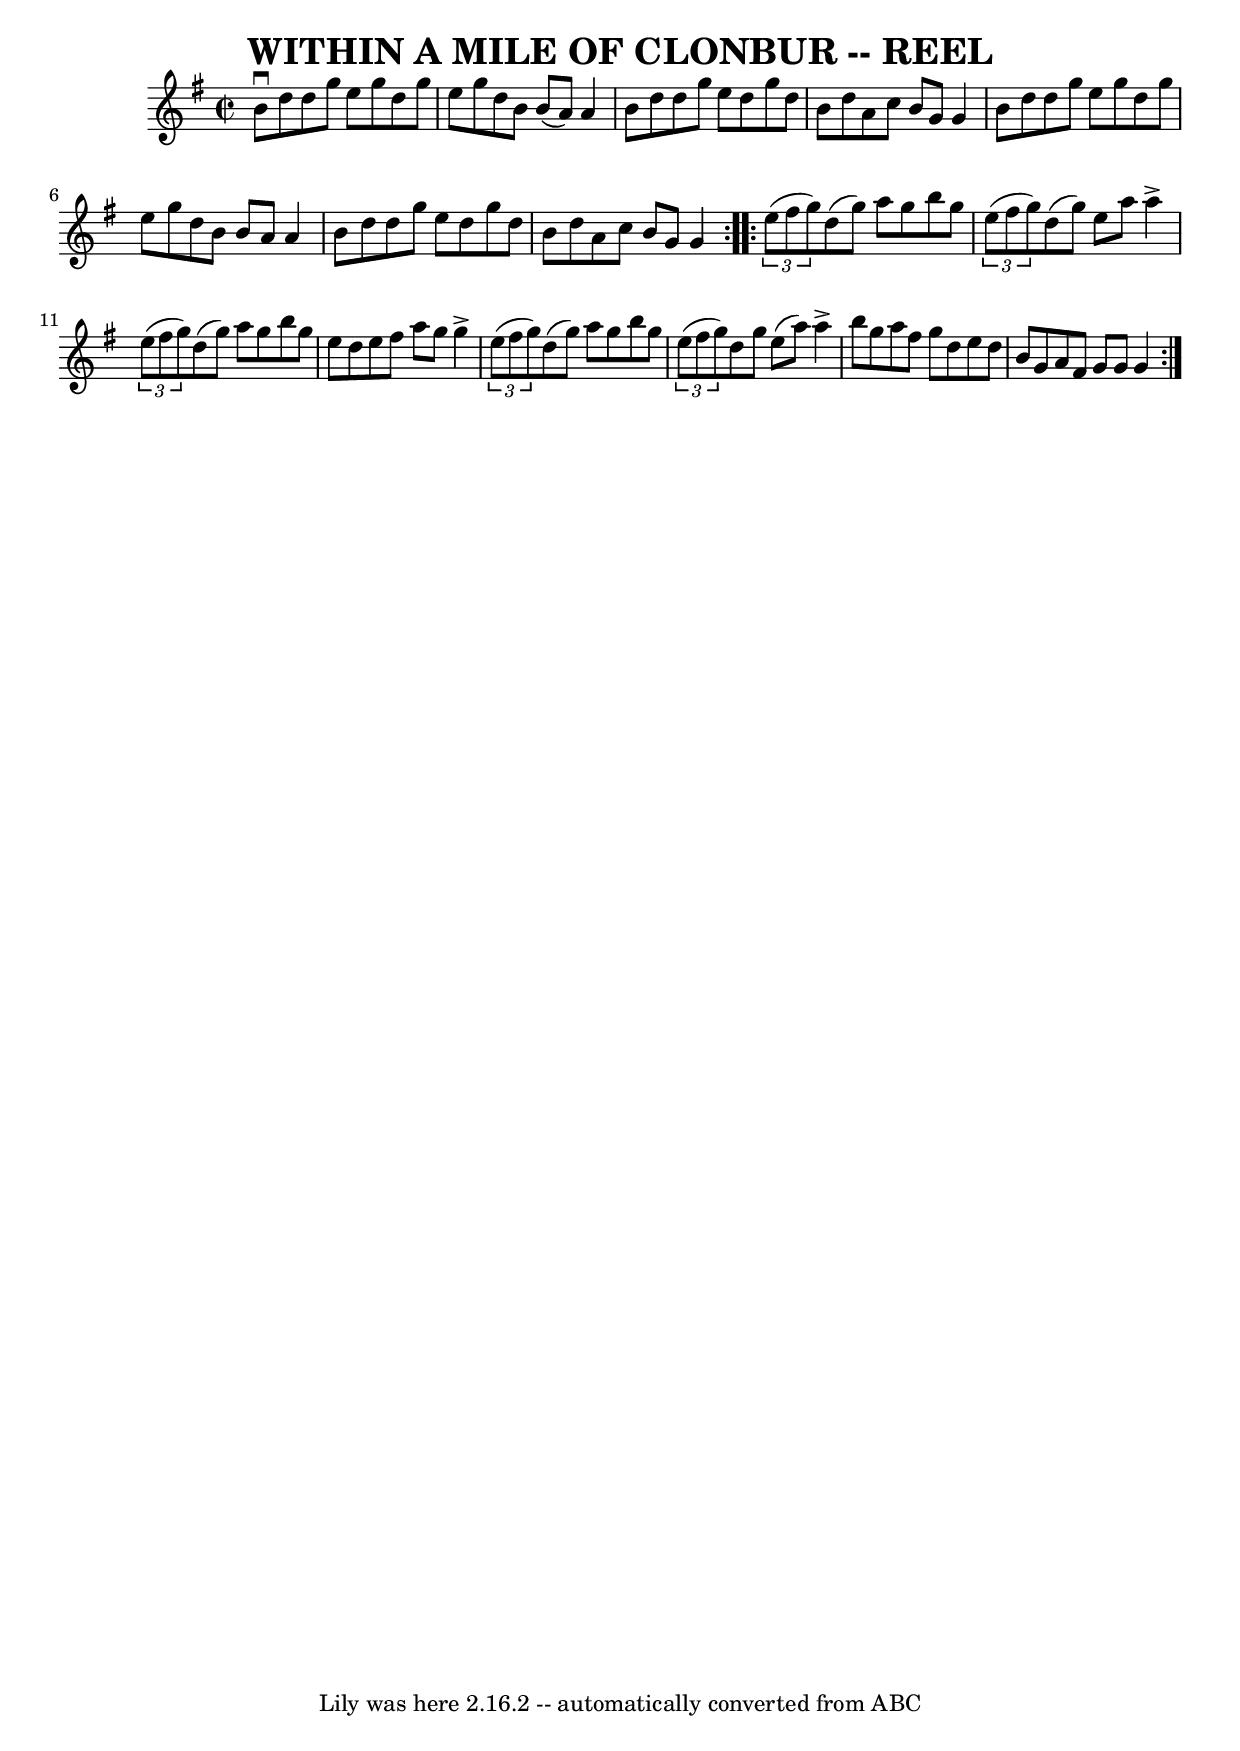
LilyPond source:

\version "2.16.2"
\include "Mammoth.ily"
\header {
  %% book = "Ryan's Mammoth Collection of Fiddle Tunes"
  crossRefNumber = "1"
  footnotes = ""
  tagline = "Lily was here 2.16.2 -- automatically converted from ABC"
  title = "WITHIN A MILE OF CLONBUR -- REEL"

}
voicedefault =  {



  \repeat volta 2 {

    \override Staff.TimeSignature #'style = #'C
    \time 2/2 
    \key g \major
    b'8^\downbow d''8 d''8 g''8 e''8 g''8 
    d''8 g''8    |
    e''8 g''8 d''8 b'8 b'8 (a'8)   
    a'4    |
    b'8 d''8 d''8 g''8 e''8 d''8 g''8 d''8   
    |
    b'8 d''8 a'8 c''8 b'8 g'8 g'4    |
    b'8 
    d''8 d''8 g''8 e''8 g''8 d''8 g''8    |
    e''8    
    g''8 d''8 b'8 b'8 a'8 a'4    |
    b'8 d''8 d''8    
    g''8 e''8 d''8 g''8 d''8    |
    b'8 d''8 a'8 c''8   
    b'8 g'8 g'4    
  }     
  \repeat volta 2 {
    \times 2/3 { e''8 (fis''8  
		 g''8) 
	       } d''8 (g''8) a''8 g''8 b''8 g''8    |
    
    \times 2/3 { e''8 (fis''8 g''8) 
	       } d''8 (g''8) e''8 a''8 
    a''4^\accent   |
    \times 2/3 { e''8 (fis''8 g''8) 
	       }   
    d''8 (g''8) a''8 g''8 b''8 g''8    |
    e''8 d''8    
    e''8 fis''8 a''8 g''8 g''4^\accent   |
    \times 2/3 {   
      e''8 (fis''8 g''8) 
    } d''8 (g''8) a''8 g''8 b''8    
    g''8    |
    \times 2/3 { e''8 (fis''8 g''8) 
	       } d''8 g''8  
    e''8 (a''8) a''4^\accent   |
    b''8 g''8 a''8    
    fis''8 g''8 d''8 e''8 d''8    |
    b'8 g'8 a'8 fis'8 
    g'8 g'8 g'4    
  }   

}

\score{
  <<

    \context Staff="default"
    {
      \voicedefault 
      
    }

  >>
  \layout {
    
  }
  \midi {
  }

}
